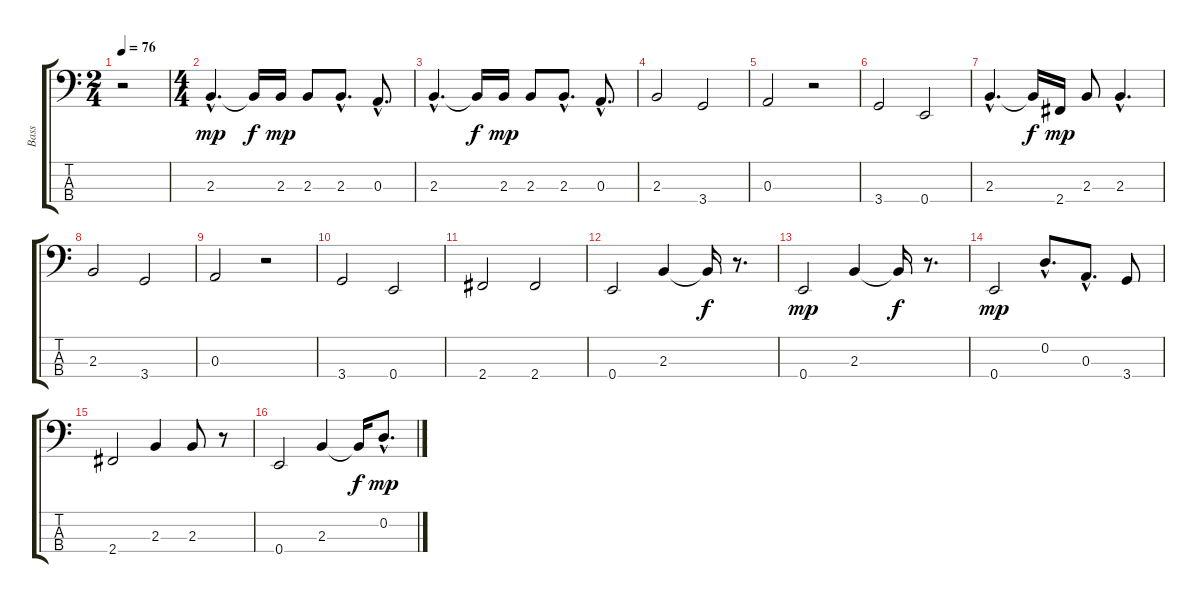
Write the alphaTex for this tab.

\track ("Bass" "Bass") {instrument fretlessbass}
\staff {score tabs}
\tuning (G2 D2 A1 E1) {hide}
\ts (2 4)
\tempo 76
\clef f4
\ks c
r.2{dy mp} |
\ts (4 4)
2.3{hac}.4{d} 2.3{t}.16{dy f} 2.3.16{dy mp} 2.3.8 2.3{hac}.8{d} 0.3{hac}.8{d} |
2.3{hac}.4{d} 2.3{t}.16{dy f} 2.3.16{dy mp} 2.3.8 2.3{hac}.8{d} 0.3{hac}.8{d} |
2.3.2 3.4.2 |
0.3.2 r.2 |
3.4.2 0.4.2 |
2.3{hac}.4{d} 2.3{t}.16{dy f} 2.4.16{dy mp} 2.3.8 2.3{hac}.4{d} |
2.3.2 3.4.2 |
0.3.2 r.2 |
3.4.2 0.4.2 |
2.4.2 2.4.2 |
0.4.2 2.3.4 2.3{t}.16{dy f} r.8{d} |
0.4.2{dy mp} 2.3.4 2.3{t}.16{dy f} r.8{d} |
0.4.2{dy mp} 0.2{hac}.8{d} 0.3{hac}.8{d} 3.4.8 |
2.4.2 2.3.4 2.3.8 r.8 |
0.4.2 2.3.4 2.3{t}.16{dy f} 0.2{hac}.8{d dy mp}
